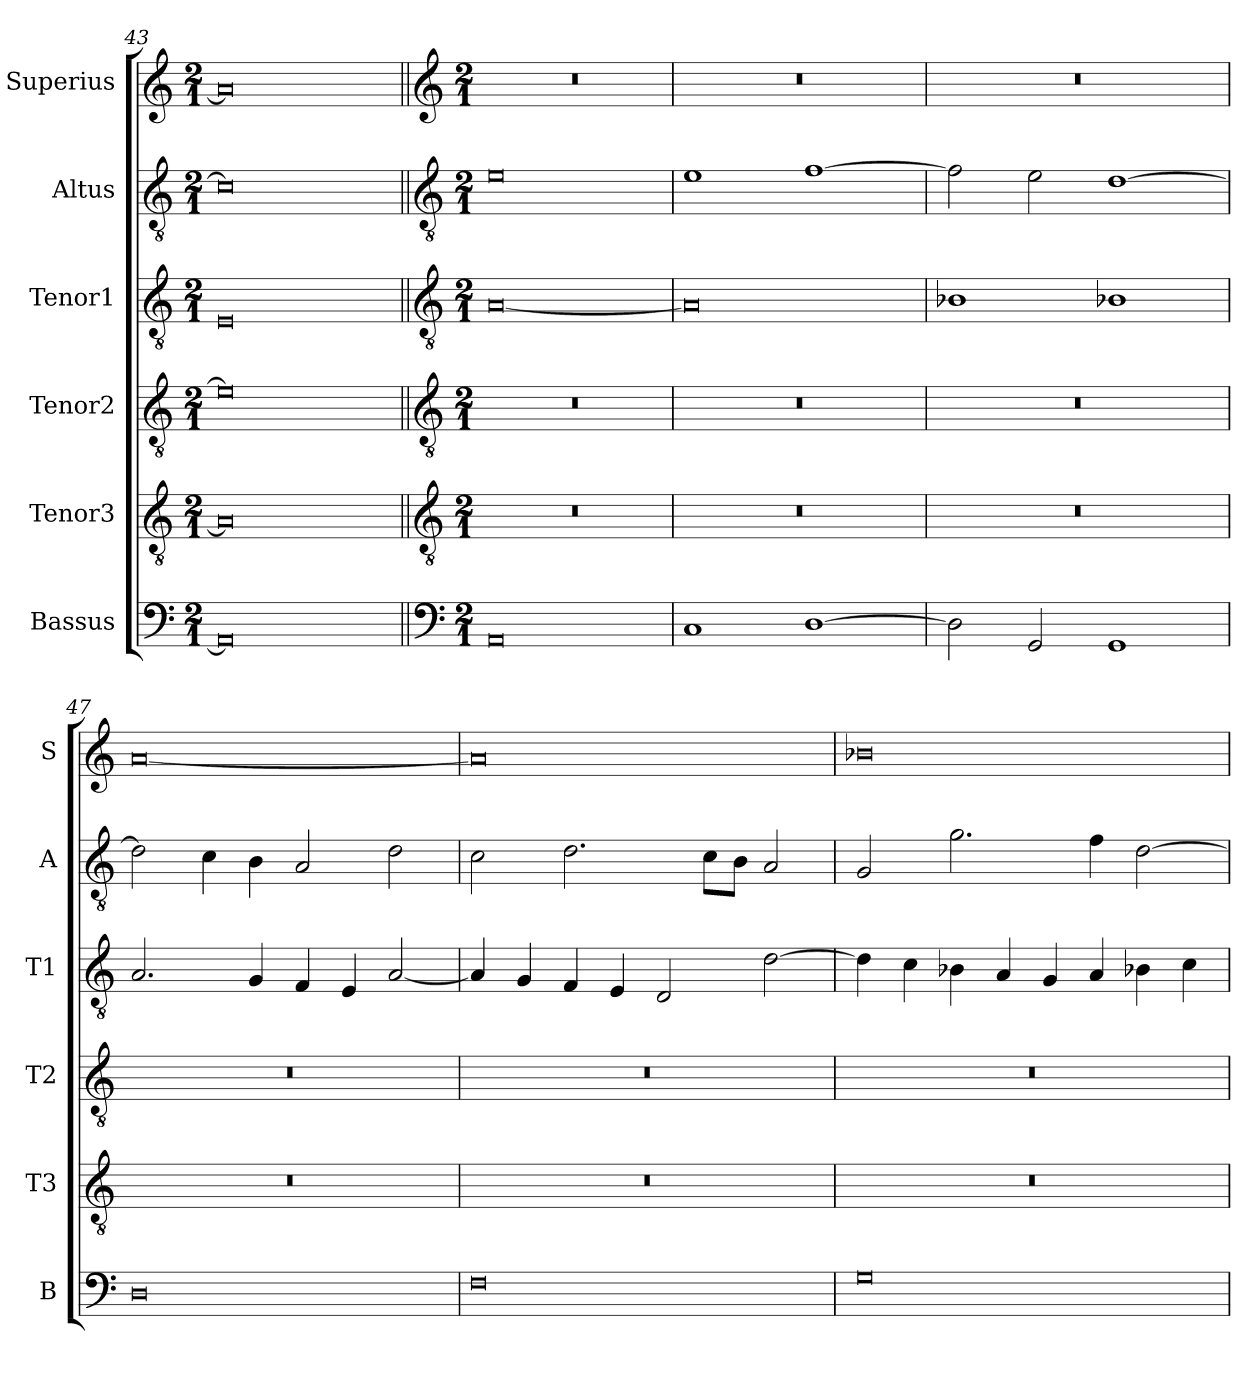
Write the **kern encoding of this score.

**kern	**kern	**kern	**kern	**kern	**kern
*part6	*part5	*part4	*part3	*part2	*part1
*staff6	*staff5	*staff4	*staff3	*staff2	*staff1
*I"Bassus	*I"Tenor3	*I"Tenor2	*I"Tenor1	*I"Altus	*I"Superius
*I'B	*I'T3	*I'T2	*I'T1	*I'A	*I'S
*clefF4	*clefGv2	*clefGv2	*clefGv2	*clefGv2	*clefG2
*k[]	*k[]	*k[]	*k[]	*k[]	*k[]
*M2/1	*M2/1	*M2/1	*M2/1	*M2/1	*M2/1
=43	=43	=43	=43	=43	=43
0AA]	0A]	0e]	0E	0c]	0a]
!!LO:LB:g=z
=44||	=44||	=44||	=44||	=44||	=44||
*clefF4	*clefGv2	*clefGv2	*clefGv2	*clefGv2	*clefG2
*k[]	*k[]	*k[]	*k[]	*k[]	*k[]
*M2/1	*M2/1	*M2/1	*M2/1	*M2/1	*M2/1
0AA	0r	0r	[0A	0e	0r
=45	=45	=45	=45	=45	=45
1C	0r	0r	0A]	1e	0r
[1D	.	.	.	[1f	.
=46	=46	=46	=46	=46	=46
2D\]	0r	0r	1B-X	2f\]	0r
2GG/	.	.	.	2e\	.
1GG	.	.	1B-X	[1d	.
=47	=47	=47	=47	=47	=47
0D	0r	0r	2.A/	2d\]	[0a
.	.	.	.	4c\	.
.	.	.	4G/	4B\	.
.	.	.	4F/	2A/	.
.	.	.	4E/	.	.
.	.	.	[2A/	2d\	.
=48	=48	=48	=48	=48	=48
0F	0r	0r	4A/]	2c\	0a]
.	.	.	4G/	.	.
.	.	.	4F/	2.d\	.
.	.	.	4E/	.	.
.	.	.	2D/	.	.
.	.	.	.	8c\L	.
.	.	.	.	8B\J	.
.	.	.	[2d\	2A/	.
=49	=49	=49	=49	=49	=49
0G	0r	0r	4d\]	2G/	0b-X
.	.	.	4c\	.	.
.	.	.	4B-X\	2.g\	.
.	.	.	4A/	.	.
.	.	.	4G/	.	.
.	.	.	4A/	4f\	.
.	.	.	4B-X\	[2d\	.
.	.	.	4c\	.	.
=	=	=	=	=	=
*-	*-	*-	*-	*-	*-
